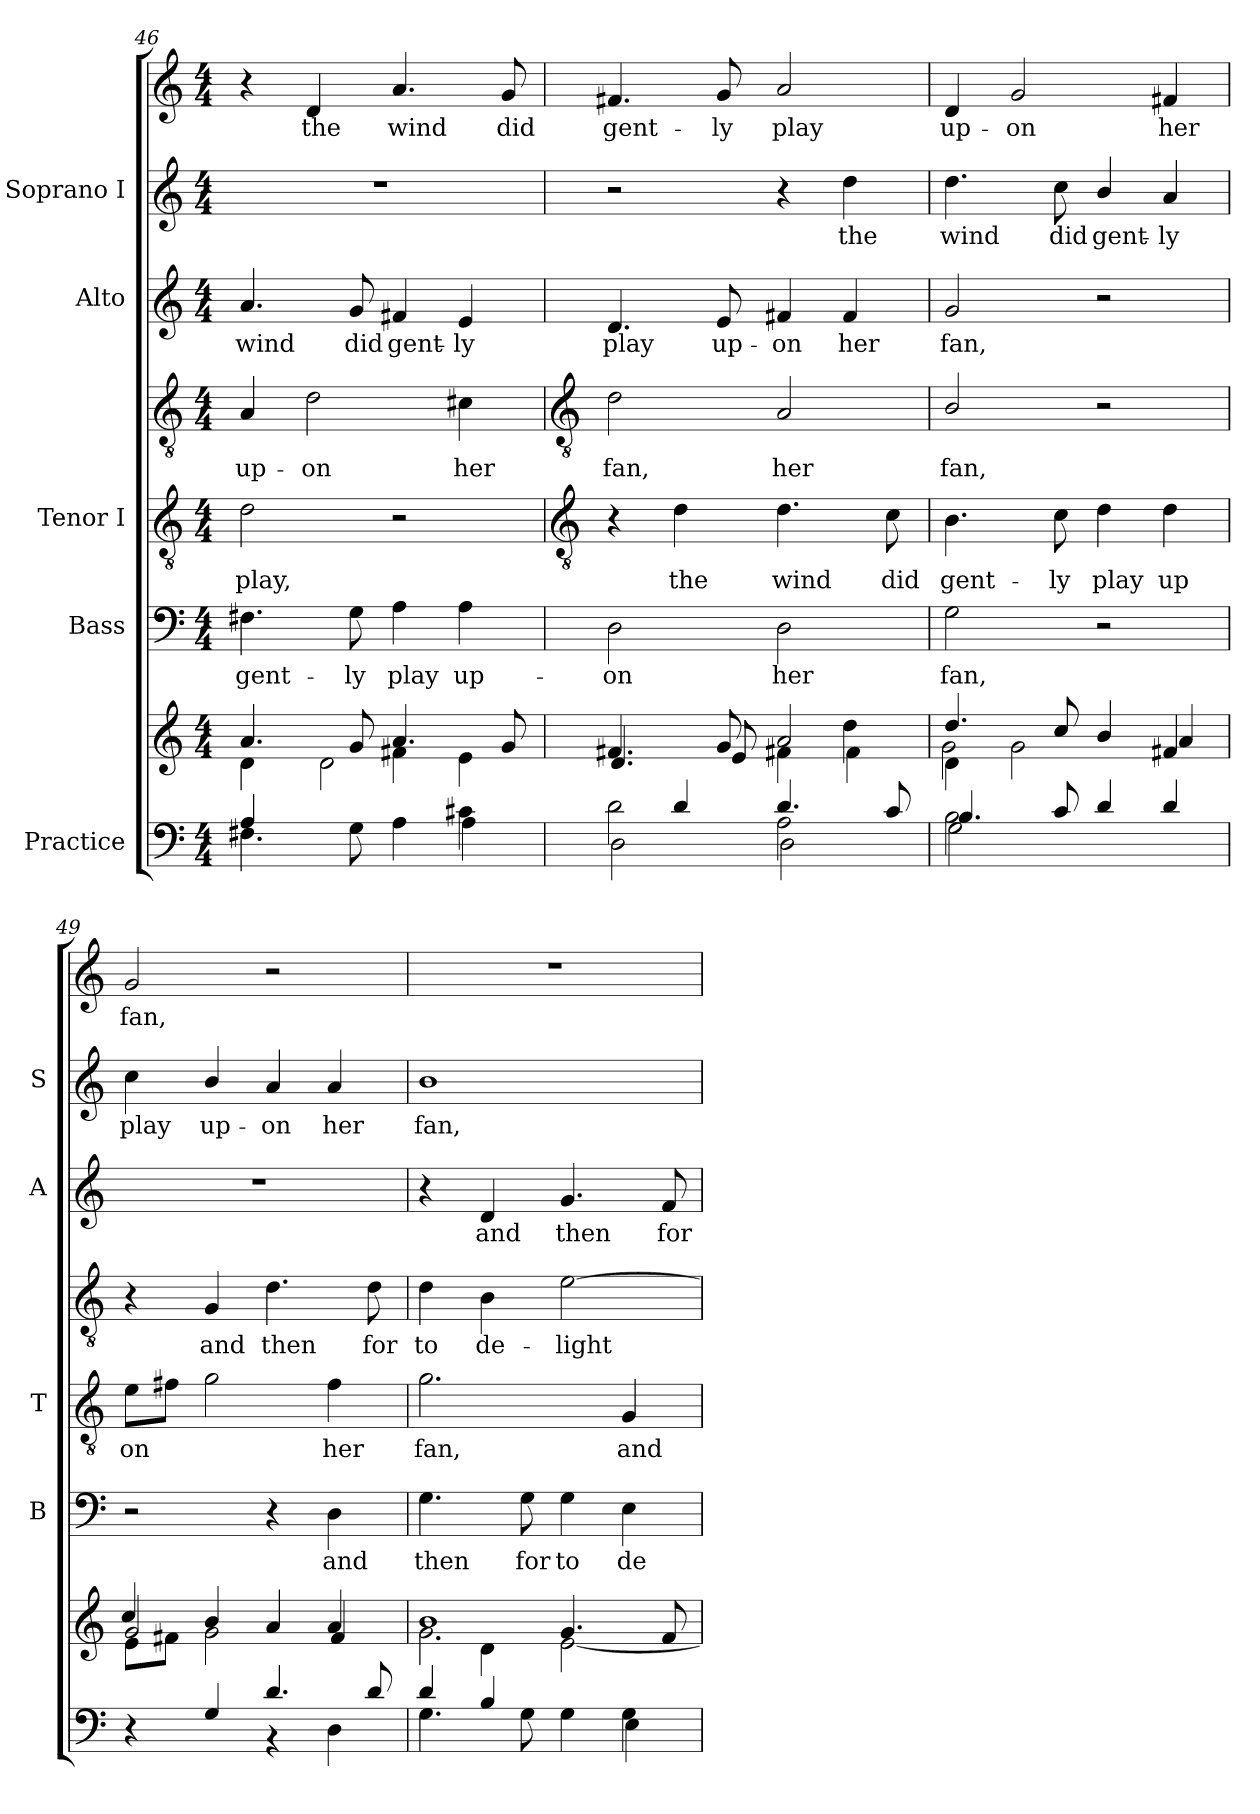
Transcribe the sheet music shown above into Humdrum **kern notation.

**kern	**kern	**kern	**text	**kern	**text	**kern	**text	**kern	**text	**kern	**text	**kern	**text
*part5	*part5	*part4	*part4	*part3	*part3	*part3	*part3	*part2	*part2	*part1	*part1	*part1	*part1
*staff8	*staff7	*staff6	*staff6	*staff5	*staff5	*staff4	*staff4	*staff3	*staff3	*staff2	*staff2	*staff1	*staff1
*I"Practice	*	*I"Bass	*	*I"Tenor I	*	*	*	*I"Alto	*	*I"Soprano I	*	*	*
*	*	*I'B	*	*I'T	*	*	*	*I'A	*	*I'S	*	*	*
*clefF4	*clefG2	*clefF4	*	*clefGv2	*	*clefGv2	*	*clefG2	*	*clefG2	*	*clefG2	*
*k[]	*k[]	*k[]	*	*k[]	*	*k[]	*	*k[]	*	*k[]	*	*k[]	*
*C:	*C:	*C:	*	*C:	*	*C:	*	*C:	*	*C:	*	*C:	*
*M4/4	*M4/4	*M4/4	*	*M4/4	*	*M4/4	*	*M4/4	*	*M4/4	*	*M4/4	*
=46	=46	=46	=46	=46	=46	=46	=46	=46	=46	=46	=46	=46	=46
*^	*^	*	*	*	*	*	*	*	*	*	*	*	*
*	*^	*	*^	*	*	*	*	*	*	*	*	*	*	*	*
*	*	*	*	*	*^	*	*	*	*	*	*	*	*	*	*	*	*
*	*	*	*	*	*	*^	*	*	*	*	*	*	*	*	*	*	*	*
!	!	!	!	!	!	!	!	!	!LO:LY:b	!	!LO:LY:b	!	!LO:LY:b	!	!LO:LY:b	!	!	!	!
4A/	4ryy	4.F#X\	4ryy	1ryy	4.a/	4ryy	4d\	4.F#X	gent-	2d	play,	4A	up-	4.a	wind	1r	.	4r	.
!	!	!	!	!	!	!	!	!	!	!	!	!	!LO:LY:b	!	!	!	!	!	!LO:LY:b
2ryy	4ryy	.	4d\yy	.	.	2d\	2.ryy	.	.	.	.	2d	-on	.	.	.	.	4d	the
!	!	!	!	!	!	!	!	!	!LO:LY:b	!	!	!	!	!	!LO:LY:b	!	!	!	!
.	.	8G\	.	.	8g/	.	.	8G	-ly	.	.	.	.	8g	did	.	.	.	.
!	!	!	!	!	!	!	!	!	!LO:LY:b	!	!	!	!	!	!LO:LY:b	!	!	!	!LO:LY:b
.	2ryy	4A\	4.a/	.	4f#X\	.	.	4A	play	2r	.	.	.	4f#X	gent-	.	.	4.a	wind
!	!	!	!	!	!	!	!	!	!LO:LY:b	!	!	!	!LO:LY:b	!	!LO:LY:b	!	!	!	!
4c#X\	.	4A\	.	.	4e\	4ryy	.	4A	up-	.	.	4c#X	her	4e	-ly	.	.	.	.
!	!	!	!	!	!	!	!	!	!	!	!	!	!	!	!	!	!	!	!LO:LY:b
.	.	.	8g/	.	.	.	.	.	.	.	.	.	.	.	.	.	.	8g	did
*	*	*	*v	*v	*v	*v	*v	*	*	*	*	*	*	*	*	*	*	*	*
!!LO:LB:g=z
=47	=47	=47	=47	=47	=47	=47	=47	=47	=47	=47	=47	=47	=47	=47	=47
*	*	*	*	*	*	*clefGv2	*	*clefGv2	*	*	*	*	*	*	*
*	*	*	*^	*	*	*	*	*	*	*	*	*	*	*	*
*	*	*	*	*^	*	*	*	*	*	*	*	*	*	*	*	*
!	!	!	!	!	!	!	!LO:LY:b	!	!	!	!LO:LY:b	!	!LO:LY:b	!	!	!	!LO:LY:b
2d\	4ryy	2D\	4.f#X/	2ryy	4.d/	2D	-on	4r	.	2d	fan,	4.d	play	2r	.	4.f#X	gent-
!	!	!	!	!	!	!	!	!	!LO:LY:b	!	!	!	!	!	!	!	!
.	4d/	.	.	.	.	.	.	4d	the	.	.	.	.	.	.	.	.
!	!	!	!	!	!	!	!	!	!	!	!	!	!LO:LY:b	!	!	!	!LO:LY:b
.	.	.	8g/	.	8e/	.	.	.	.	.	.	8e	up-	.	.	8g	-ly
!	!	!	!	!	!	!	!LO:LY:b	!	!LO:LY:b	!	!LO:LY:b	!	!LO:LY:b	!	!	!	!LO:LY:b
2A\	4.d/	2D\	2a/	4ryy	4f#X\	2D	her	4.d	wind	2A	her	4f#X	-on	4r	.	2a	play
!	!	!	!	!	!	!	!	!	!	!	!	!	!LO:LY:b	!	!LO:LY:b	!	!
.	.	.	.	4dd\	4f#\	.	.	.	.	.	.	4f#	her	4dd	the	.	.
!	!	!	!	!	!	!	!	!	!LO:LY:b	!	!	!	!	!	!	!	!
.	8c/	.	.	.	.	.	.	8c	did	.	.	.	.	.	.	.	.
=48	=48	=48	=48	=48	=48	=48	=48	=48	=48	=48	=48	=48	=48	=48	=48	=48	=48
!	!	!	!	!	!	!	!LO:LY:b	!	!LO:LY:b	!	!LO:LY:b	!	!LO:LY:b	!	!LO:LY:b	!	!LO:LY:b
2B\	4.B/	2G\	4d\	4.dd/	2g\	2G	fan,	4.B	gent-	2B/	fan,	2g	fan,	4.dd	wind	4d	up-
!	!	!	!	!	!	!	!	!	!	!	!	!	!	!	!	!	!LO:LY:b
.	.	.	2g\	.	.	.	.	.	.	.	.	.	.	.	.	2g	-on
!	!	!	!	!	!	!	!	!	!LO:LY:b	!	!	!	!	!	!LO:LY:b	!	!
.	8c/	.	.	8cc/	.	.	.	8c	-ly	.	.	.	.	8cc	did	.	.
!	!	!	!	!	!	!	!	!	!LO:LY:b	!	!	!	!	!	!LO:LY:b	!	!
2ryy	4d/	2ryy	.	4b/	2ryy	2r	.	4d	play	2r	.	2r	.	4b/	gent-	.	.
!	!	!	!	!	!	!	!	!	!LO:LY:b	!	!	!	!	!	!LO:LY:b	!	!LO:LY:b
.	4d/	.	4f#X/	4a/	.	.	.	4d	up	.	.	.	.	4a	-ly	4f#X	her
*	*v	*v	*	*	*	*	*	*	*	*	*	*	*	*	*	*	*
=49	=49	=49	=49	=49	=49	=49	=49	=49	=49	=49	=49	=49	=49	=49	=49	=49
*	*	*	*	*^	*	*	*	*	*	*	*	*	*	*	*	*
!	!	!	!	!	!	!	!	!	!LO:LY:b	!	!	!	!	!	!LO:LY:b	!	!LO:LY:b
4r	2ryy	2g/	4cc/	1ryy	8eL	2r	.	8eL	on	4r	.	1r	.	4cc	play	2g	fan,
.	.	.	.	.	8f#XJ	.	.	8f#XJ	.	.	.	.	.	.	.	.	.
!	!	!	!	!	!	!	!	!	!	!	!LO:LY:b	!	!	!	!LO:LY:b	!	!
4G/	.	.	4b/	.	2g\	.	.	2g	.	4G	and	.	.	4b/	up-	.	.
!	!	!	!	!	!	!	!	!	!	!	!LO:LY:b	!	!	!	!LO:LY:b	!	!
4.d/	4r	2ryy	4a/	.	.	4r	.	.	.	4.d	then	.	.	4a	-on	2r	.
!	!	!	!	!	!	!	!LO:LY:b	!	!LO:LY:b	!	!	!	!	!	!LO:LY:b	!	!
.	4D\	.	4a/	.	4f#/	4D	and	4f#	her	.	.	.	.	4a	her	.	.
!	!	!	!	!	!	!	!	!	!	!	!LO:LY:b	!	!	!	!	!	!
8d/	.	.	.	.	.	.	.	.	.	8d	for	.	.	.	.	.	.
=50	=50	=50	=50	=50	=50	=50	=50	=50	=50	=50	=50	=50	=50	=50	=50	=50	=50
*	*^	*	*	*	*^	*	*	*	*	*	*	*	*	*	*	*	*
!	!	!	!	!	!	!	!	!	!LO:LY:b	!	!LO:LY:b	!	!LO:LY:b	!	!	!	!LO:LY:b	!	!
4d/	2.ryy	4.G\	1ryy	1b\	4ryy	2ryy	2.g\	4.G	then	2.g	fan,	4d	to	4r	.	1b	fan,	1r	.
!	!	!	!	!	!	!	!	!	!	!	!	!	!LO:LY:b	!	!LO:LY:b	!	!	!	!
4B/	.	.	.	.	4d\	.	.	.	.	.	.	4B	de-	4d	and	.	.	.	.
!	!	!	!	!	!	!	!	!	!LO:LY:b	!	!	!	!	!	!	!	!	!	!
.	.	8G\	.	.	.	.	.	8G	for	.	.	.	.	.	.	.	.	.	.
!	!	!	!	!	!	!	!	!	!LO:LY:b	!	!	!	!LO:LY:b	!	!LO:LY:b	!	!	!	!
2ryy	.	4G\	.	.	4.g/	[2e\	.	4G	to	.	.	[2e	-light	4.g	then	.	.	.	.
!	!	!	!	!	!	!	!	!	!LO:LY:b	!	!LO:LY:b	!	!	!	!	!	!	!	!
.	4G\	4E\	.	.	.	.	4ryy	4E	de-	4G	and	.	.	.	.	.	.	.	.
!	!	!	!	!	!	!	!	!	!	!	!	!	!	!	!LO:LY:b	!	!	!	!
.	.	.	.	.	8f/	.	.	.	.	.	.	.	.	8f	for	.	.	.	.
*v	*v	*v	*	*	*	*	*	*	*	*	*	*	*	*	*	*	*	*	*
*	*v	*v	*v	*v	*v	*	*	*	*	*	*	*	*	*	*	*	*
=	=	=	=	=	=	=	=	=	=	=	=	=	=
*-	*-	*-	*-	*-	*-	*-	*-	*-	*-	*-	*-	*-	*-
